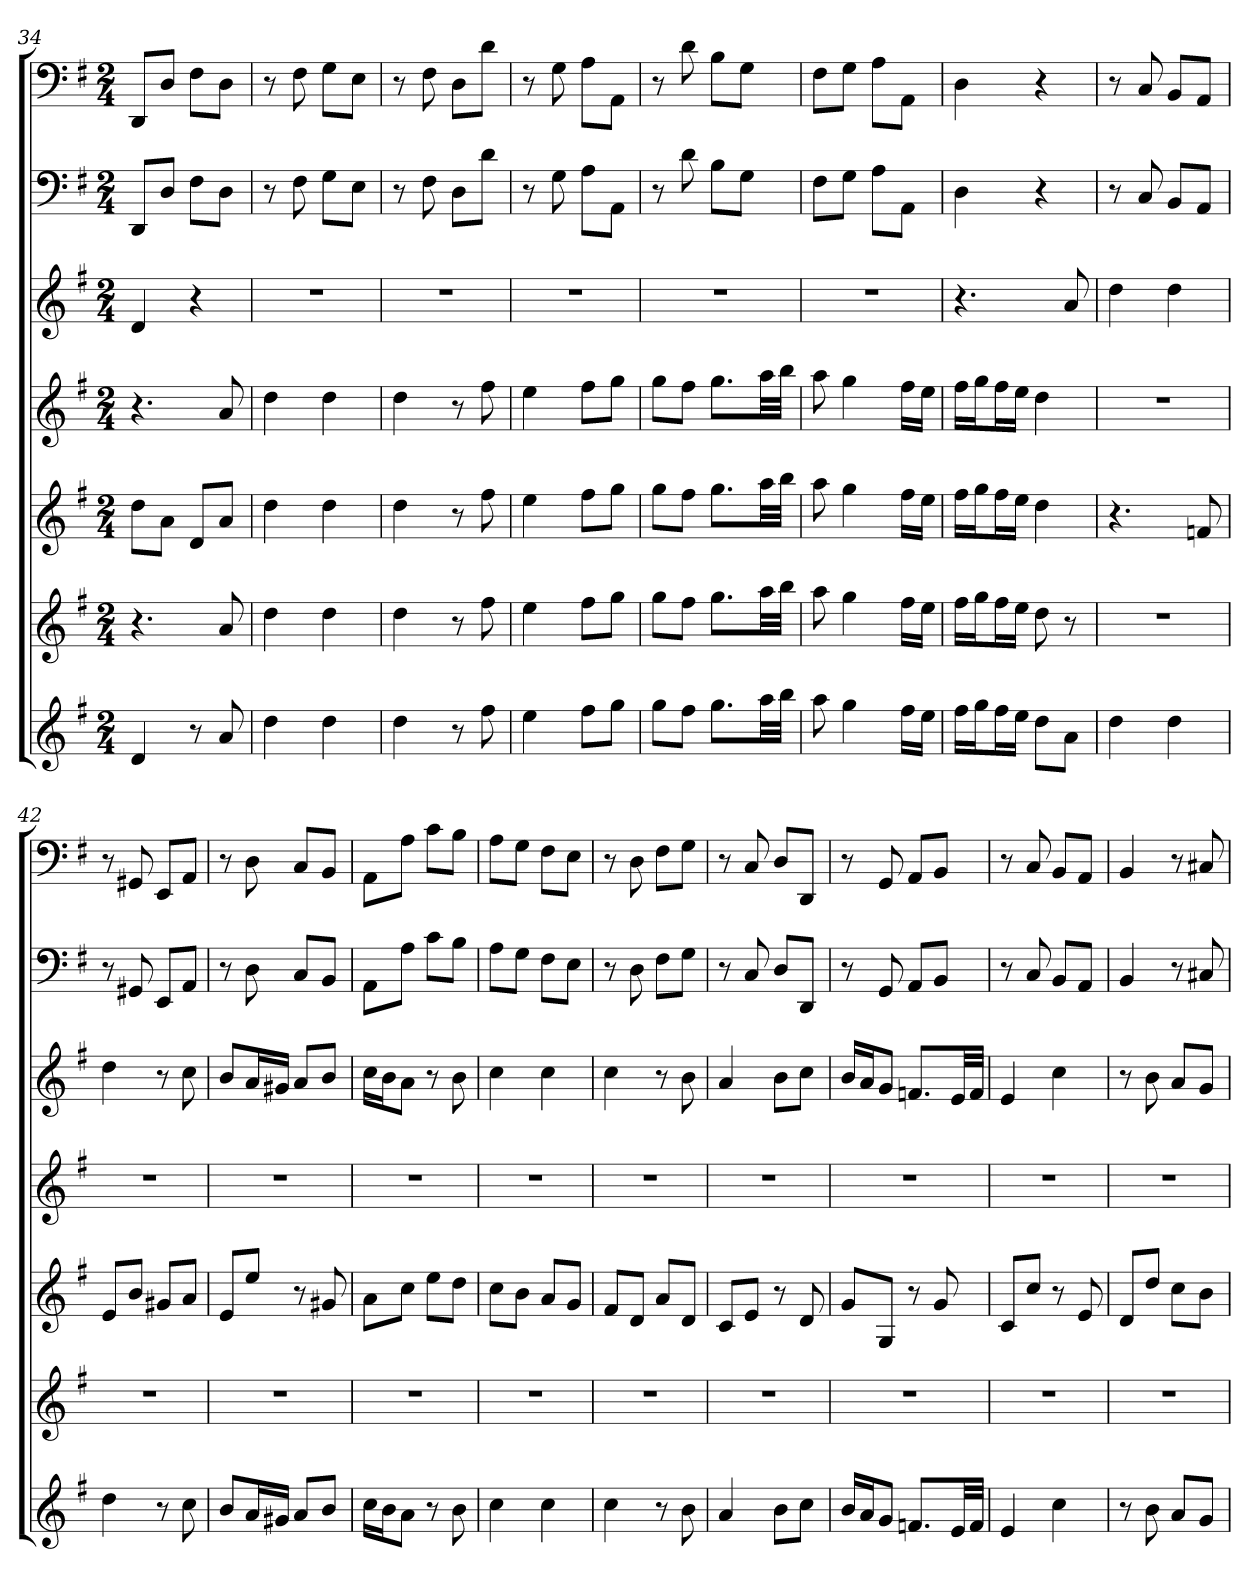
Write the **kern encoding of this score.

**kern	**kern	**kern	**kern	**kern	**kern	**kern
*part7	*part6	*part5	*part4	*part3	*part2	*part1
*staff7	*staff6	*staff5	*staff4	*staff3	*staff2	*staff1
*	*	*	*	*	*clefF4	*clefF4
*k[f#]	*k[f#]	*k[f#]	*k[f#]	*k[f#]	*k[f#]	*k[f#]
*G:	*G:	*G:	*G:	*G:	*G:	*G:
*M2/4	*M2/4	*M2/4	*M2/4	*M2/4	*M2/4	*M2/4
=34	=34	=34	=34	=34	=34	=34
4d	4.r	8ddL	4.r	4d	8DD/L	8DD/L
.	.	8aJ	.	.	8D/J	8D/J
8r	.	8dL	.	4r	8F#\L	8F#\L
8a	8a	8aJ	8a	.	8D\J	8D\J
=35	=35	=35	=35	=35	=35	=35
4dd	4dd	4dd	4dd	2r	8r	8r
.	.	.	.	.	8F#	8F#
4dd	4dd	4dd	4dd	.	8G\L	8G\L
.	.	.	.	.	8E\J	8E\J
=36	=36	=36	=36	=36	=36	=36
4dd	4dd	4dd	4dd	2r	8r	8r
.	.	.	.	.	8F#	8F#
8r	8r	8r	8r	.	8D\L	8D\L
8ff#	8ff#	8ff#	8ff#	.	8d\J	8d\J
=37	=37	=37	=37	=37	=37	=37
4ee	4ee	4ee	4ee	2r	8r	8r
.	.	.	.	.	8G	8G
8ff#L	8ff#L	8ff#L	8ff#L	.	8A\L	8A\L
8ggJ	8ggJ	8ggJ	8ggJ	.	8AA\J	8AA\J
=38	=38	=38	=38	=38	=38	=38
8ggL	8ggL	8ggL	8ggL	2r	8r	8r
8ff#J	8ff#J	8ff#J	8ff#J	.	8d	8d
8.ggL	8.ggL	8.ggL	8.ggL	.	8B\L	8B\L
.	.	.	.	.	8G\J	8G\J
32aaLL	32aaLL	32aaLL	32aaLL	.	.	.
32bbJJJ	32bbJJJ	32bbJJJ	32bbJJJ	.	.	.
=39	=39	=39	=39	=39	=39	=39
8aa	8aa	8aa	8aa	2r	8F#\L	8F#\L
4gg	4gg	4gg	4gg	.	8G\J	8G\J
.	.	.	.	.	8A\L	8A\L
16ff#LL	16ff#LL	16ff#LL	16ff#LL	.	8AA\J	8AA\J
16eeJJ	16eeJJ	16eeJJ	16eeJJ	.	.	.
=40	=40	=40	=40	=40	=40	=40
16ff#LL	16ff#LL	16ff#LL	16ff#LL	4.r	4D	4D
16ggJ	16ggJ	16ggJ	16ggJ	.	.	.
16ff#L	16ff#L	16ff#L	16ff#L	.	.	.
16eeJJ	16eeJJ	16eeJJ	16eeJJ	.	.	.
8ddL	8dd	4dd	4dd	.	4r	4r
8aJ	8r	.	.	8a	.	.
=41	=41	=41	=41	=41	=41	=41
4dd	2r	4.r	2r	4dd	8r	8r
.	.	.	.	.	8C	8C
4dd	.	.	.	4dd	8BB/L	8BB/L
.	.	8fn	.	.	8AA/J	8AA/J
=42	=42	=42	=42	=42	=42	=42
4dd	2r	8eL	2r	4dd	8r	8r
.	.	8bJ	.	.	8GG#X	8GG#X
8r	.	8g#XL	.	8r	8EE/L	8EE/L
8cc	.	8aJ	.	8cc	8AA/J	8AA/J
=43	=43	=43	=43	=43	=43	=43
8bL	2r	8eL	2r	8bL	8r	8r
16aL	.	8eeJ	.	16aL	8D	8D
16g#XJJ	.	.	.	16g#XJJ	.	.
8aL	.	8r	.	8aL	8C/L	8C/L
8bJ	.	8g#X	.	8bJ	8BB/J	8BB/J
=44	=44	=44	=44	=44	=44	=44
16ccLL	2r	8aL	2r	16ccLL	8AA\L	8AA\L
16bJ	.	.	.	16bJ	.	.
8aJ	.	8ccJ	.	8aJ	8A\J	8A\J
8r	.	8eeL	.	8r	8c\L	8c\L
8b	.	8ddJ	.	8b	8B\J	8B\J
=45	=45	=45	=45	=45	=45	=45
4cc	2r	8ccL	2r	4cc	8A\L	8A\L
.	.	8bJ	.	.	8G\J	8G\J
4cc	.	8aL	.	4cc	8F#\L	8F#\L
.	.	8gJ	.	.	8E\J	8E\J
=46	=46	=46	=46	=46	=46	=46
4cc	2r	8f#L	2r	4cc	8r	8r
.	.	8dJ	.	.	8D	8D
8r	.	8aL	.	8r	8F#\L	8F#\L
8b	.	8dJ	.	8b	8G\J	8G\J
=47	=47	=47	=47	=47	=47	=47
4a	2r	8cL	2r	4a	8r	8r
.	.	8eJ	.	.	8C	8C
8bL	.	8r	.	8bL	8D/L	8D/L
8ccJ	.	8d	.	8ccJ	8DD/J	8DD/J
=48	=48	=48	=48	=48	=48	=48
16bLL	2r	8gL	2r	16bLL	8r	8r
16aJ	.	.	.	16aJ	.	.
8gJ	.	8GJ	.	8gJ	8GG	8GG
8.fnL	.	8r	.	8.fnL	8AA/L	8AA/L
.	.	8g	.	.	8BB/J	8BB/J
32eLL	.	.	.	32eLL	.	.
32fJJJ	.	.	.	32fJJJ	.	.
=49	=49	=49	=49	=49	=49	=49
4e	2r	8cL	2r	4e	8r	8r
.	.	8ccJ	.	.	8C	8C
4cc	.	8r	.	4cc	8BB/L	8BB/L
.	.	8e	.	.	8AA/J	8AA/J
=50	=50	=50	=50	=50	=50	=50
8r	2r	8dL	2r	8r	4BB	4BB
8b	.	8ddJ	.	8b	.	.
8aL	.	8ccL	.	8aL	8r	8r
8gJ	.	8bJ	.	8gJ	8C#X	8C#X
=	=	=	=	=	=	=
*-	*-	*-	*-	*-	*-	*-
